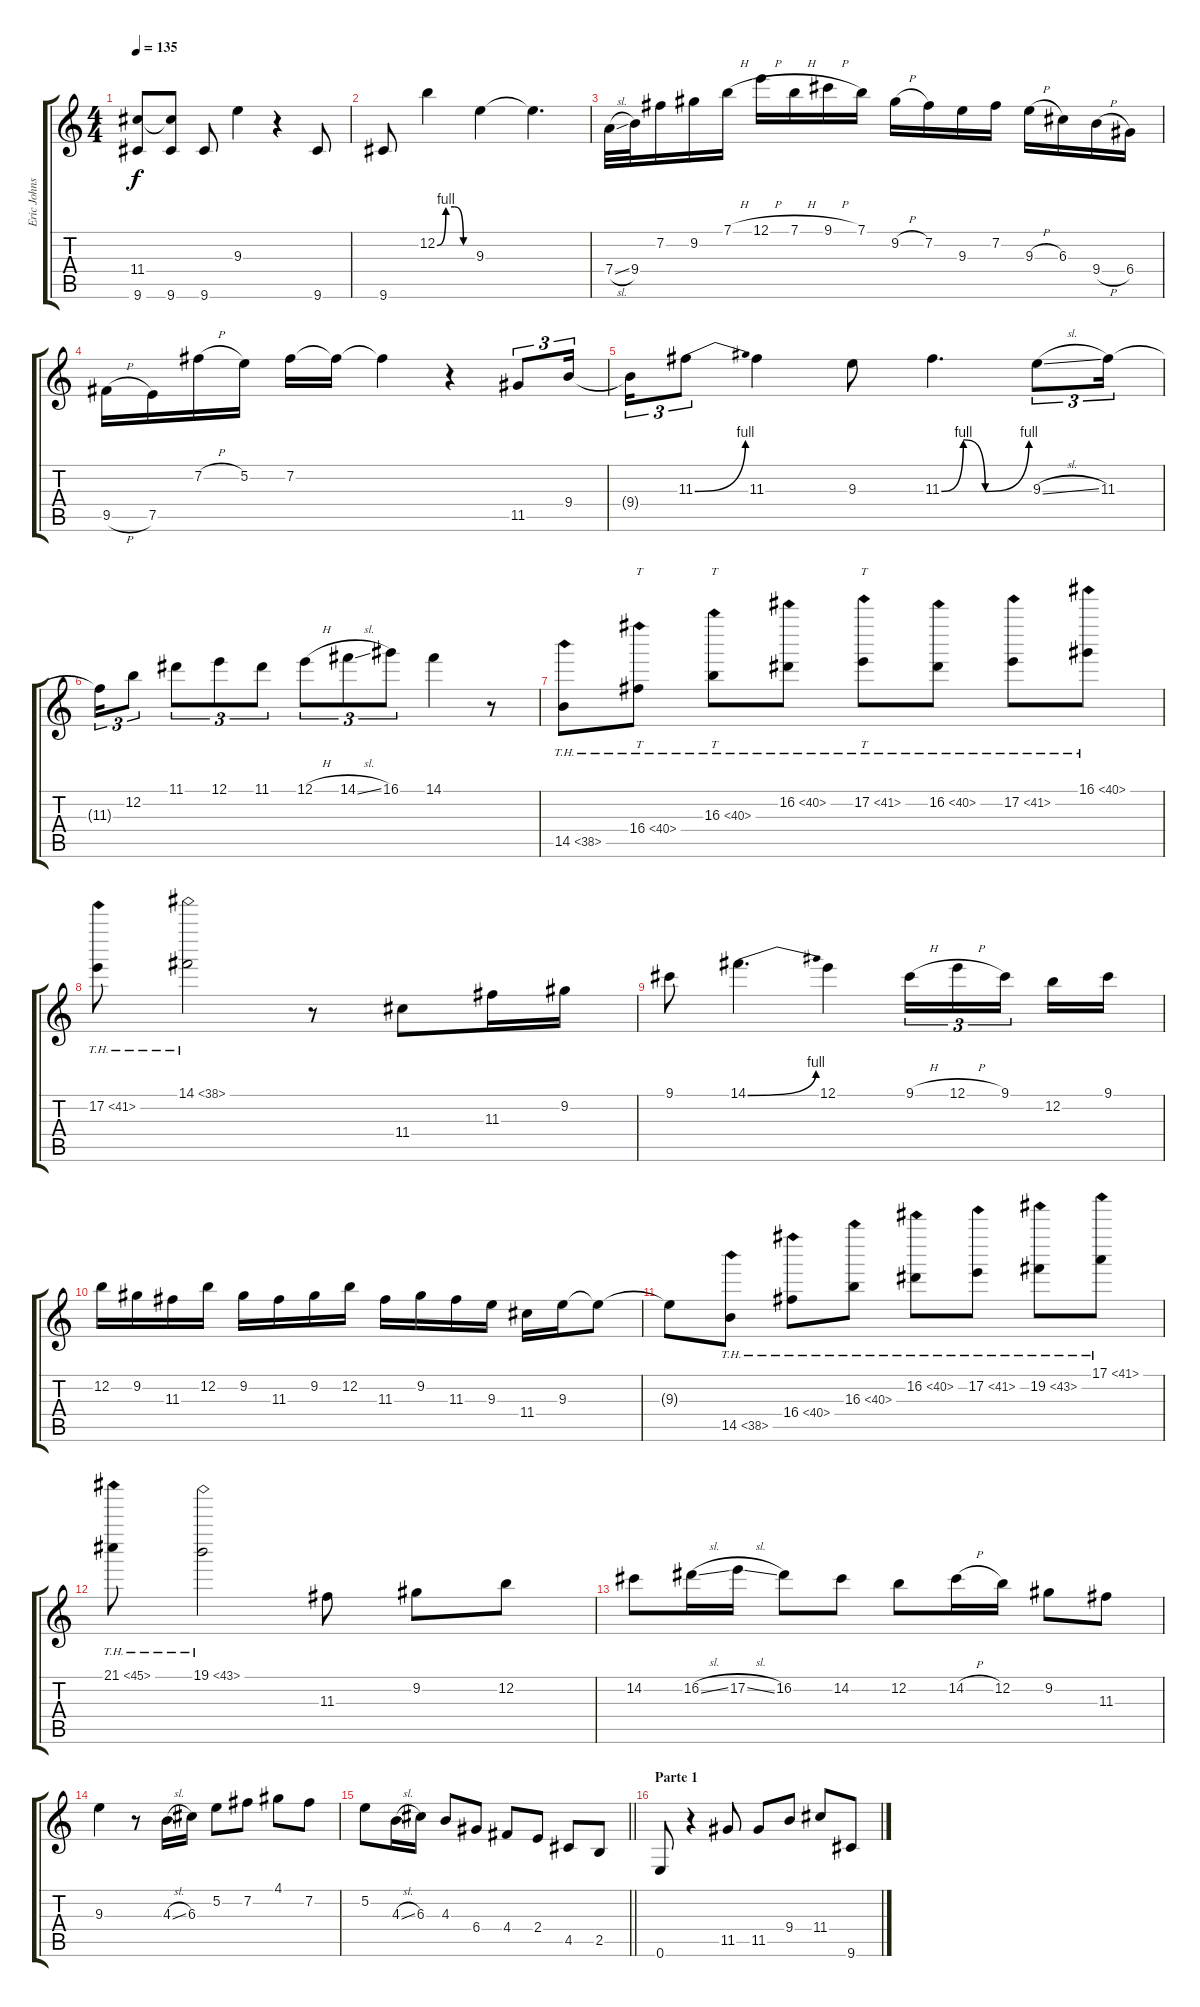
\track ("Eric Johnson (Efects)" "Eric Johns") {instrument electricguitarjazz}
\staff {score tabs}
\tuning (E4 B3 G3 D3 A2 E2) {hide}
\ts (4 4)
\tempo 135
\clef g2
\ks c
(11.4{t} 9.6).8{dy f} (11.4{t} 9.6).8 9.6.8 9.3.4 r.4 9.6.8 |
9.6.8 12.2{be (custom 0 0 15 4 30 4 45 0 60 0)}.4 9.3.4 9.3{t}.4{d} |
7.4{sl}.32 9.4.32 7.2.16 9.2.16 7.1{h}.16 12.1{h}.16 7.1{h}.16 9.1{h}.16 7.1.16 9.2{h}.16 7.2.16 9.3.16 7.2.16 9.3{h}.16 6.3.16 9.4{h}.16 6.4.16 |
9.5{h}.16 7.5.16 7.2{h}.16 5.2.16 7.2.16 7.2{t}.16 7.2{t}.4 r.4 11.5.8{tu (3 2)} 9.4.16{tu (3 2)} |
9.4{t}.16{tu (3 2)} 11.3{be (bend 0 0 60 4)}.8{tu (3 2)} 11.3.4 9.3.8 11.3{be (custom 0 0 15 4 30 0 60 4)}.4{d} 9.3{sl}.8{tu (3 2)} 11.3.16{tu (3 2)} |
11.3{t}.16{tu (3 2)} 12.2.8{tu (3 2)} 11.1.8{tu (3 2)} 12.1.8{tu (3 2)} 11.1.8{tu (3 2)} 12.1{h}.8{tu (3 2)} 14.1{sl}.8{tu (3 2)} 16.1.8{tu (3 2)} 14.1.4 r.8 |
14.5{th 24}.8 16.4{th 24}.8{tt} 16.3{th 24}.8{tt} 16.2{th 24}.8 17.2{th 24}.8{tt} 16.2{th 24}.8 17.2{th 24}.8 16.1{th 24}.8 |
17.2{th 24}.8 14.1{th 24}.2 r.8 11.4.8 11.3.16 9.2.16 |
9.1.8 14.1{be (bend 0 0 60 4)}.4{d} 12.1.4 9.1{h}.16{tu (3 2)} 12.1{h}.16{tu (3 2)} 9.1.16{tu (3 2) beam splitsecondary} 12.2.16 9.1.16 |
12.2.16 9.2.16 11.3.16 12.2.16 9.2.16 11.3.16 9.2.16 12.2.16 11.3.16 9.2.16 11.3.16 9.3.16 11.4.16 9.3.16 9.3{t}.8 |
9.3{t}.8 14.5{th 24}.8 16.4{th 24}.8 16.3{th 24}.8 16.2{th 24}.8 17.2{th 24}.8 19.2{th 24}.8 17.1{th 24}.8 |
21.1{th 24}.8 19.1{th 24}.2 11.3.8 9.2.8 12.2.8 |
14.2.8 16.2{sl}.16 17.2{sl}.16 16.2.8 14.2.8 12.2.8 14.2{h}.16 12.2.16 9.2.8 11.3.8 |
9.3.4 r.8 4.3{sl}.16 6.3.16 5.2.8 7.2.8 4.1.8 7.2.8 |
\barLineRight lightlight
5.2.8 4.3{sl}.16 6.3.16 4.3.8 6.4.8 4.4.8 2.4.8 4.5.8 2.5.8 |
\section ("" "Parte 1")
0.6.8 r.4 11.5.8 11.5.8 9.4.8 11.4.8 9.6.8
